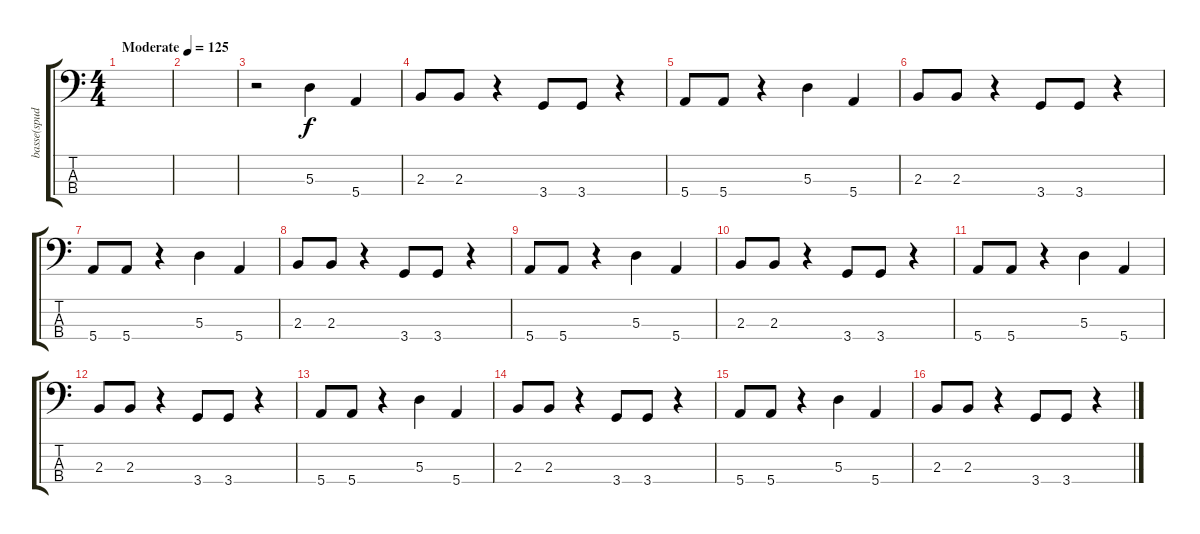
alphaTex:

\track ("basse(spud)" "basse(spud") {instrument electricbasspick}
\staff {score tabs}
\tuning (G2 D2 A1 E1) {hide}
\ts (4 4)
\tempo (125 "Moderate")
\clef f4
\ks c
|
|
r.2 5.3.4 5.4.4 |
2.3.8 2.3.8 r.4 3.4.8 3.4.8 r.4 |
5.4.8 5.4.8 r.4 5.3.4 5.4.4 |
2.3.8 2.3.8 r.4 3.4.8 3.4.8 r.4 |
5.4.8 5.4.8 r.4 5.3.4 5.4.4 |
2.3.8 2.3.8 r.4 3.4.8 3.4.8 r.4 |
5.4.8 5.4.8 r.4 5.3.4 5.4.4 |
2.3.8 2.3.8 r.4 3.4.8 3.4.8 r.4 |
5.4.8 5.4.8 r.4 5.3.4 5.4.4 |
2.3.8 2.3.8 r.4 3.4.8 3.4.8 r.4 |
5.4.8 5.4.8 r.4 5.3.4 5.4.4 |
2.3.8 2.3.8 r.4 3.4.8 3.4.8 r.4 |
5.4.8 5.4.8 r.4 5.3.4 5.4.4 |
2.3.8 2.3.8 r.4 3.4.8 3.4.8 r.4
